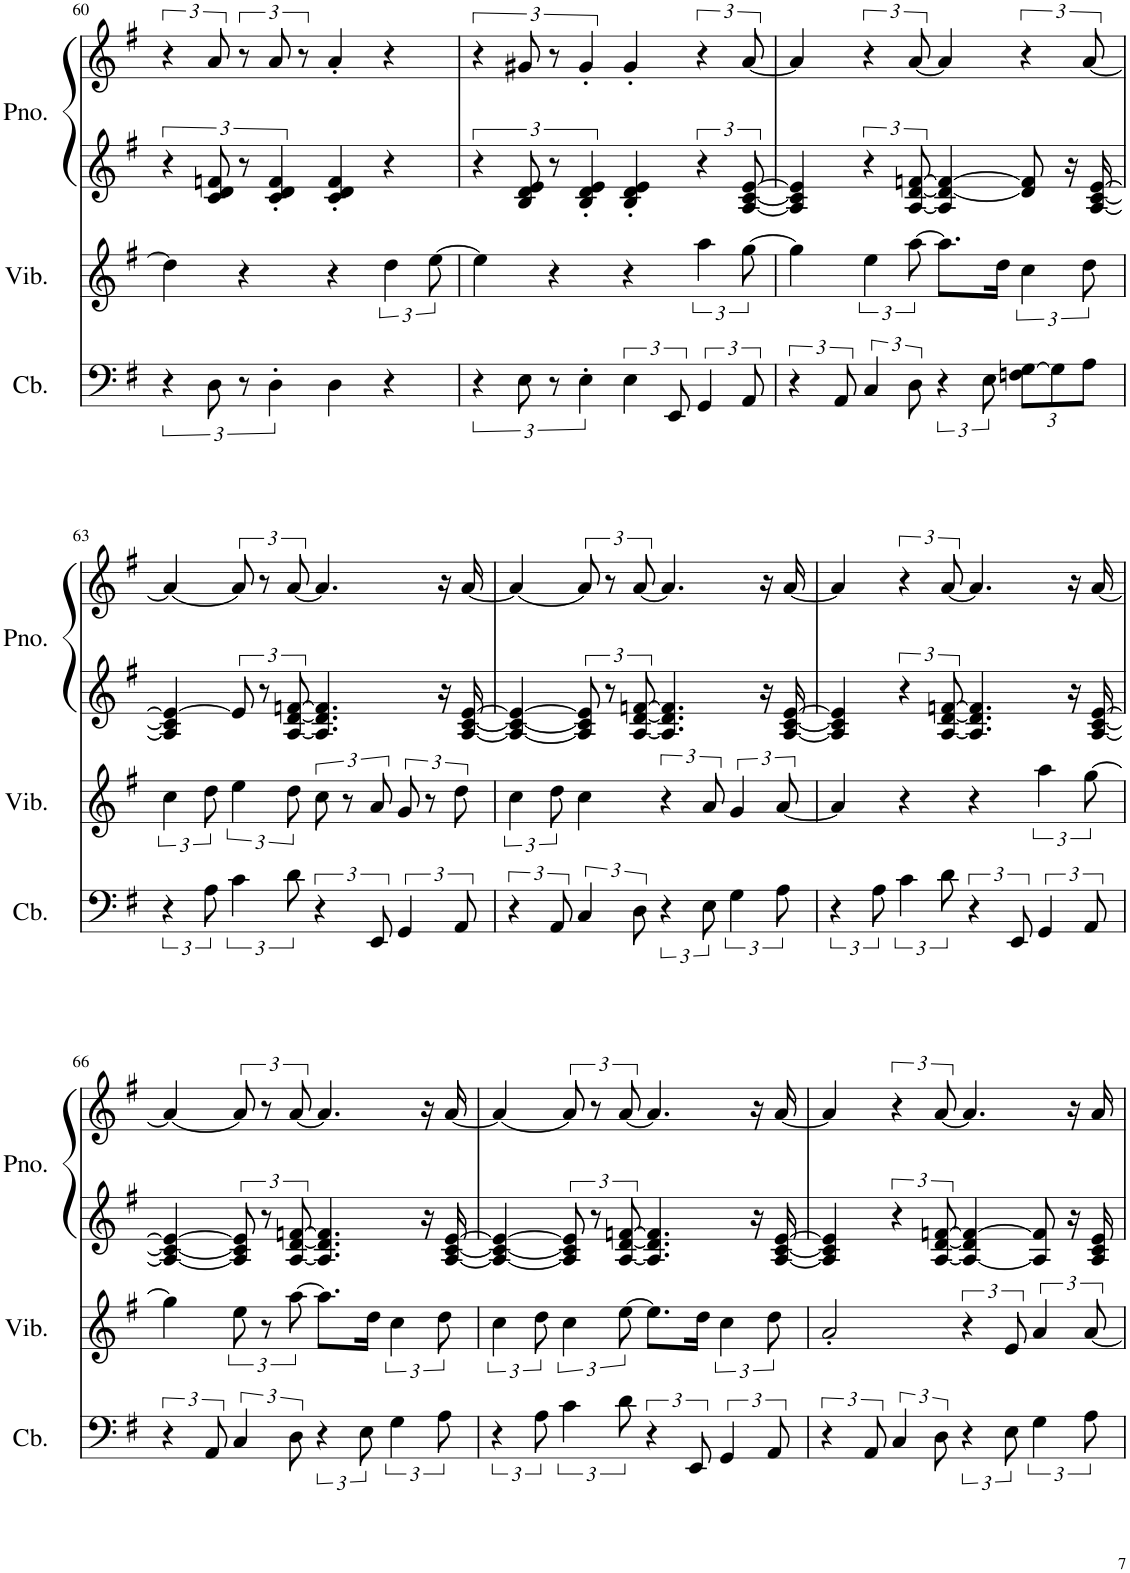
**kern	**kern	**kern	**kern
*part3	*part2	*part1	*part1
*staff4	*staff3	*staff2	*staff1
*I"Contrabass, C4-P33-Bass	*I"Vibraphone, C5-P12-Lead Vocal	*I"Piano, MOON DANCE	*
*I'Cb.	*I'Vib.	*I'Pno.	*
!!LO:PB:g=z
*clefF4	*clefG2	*clefG2	*clefG2
*Trd7c12	*	*	*
*k[f#]	*k[f#]	*k[f#]	*k[f#]
*M4/4	*M4/4	*M4/4	*M4/4
=60	=60	=60	=60
6r	4dd\]	6r	6r
12D\	.	12c/ 12d/ 12fn/	12a/
12r	4r	12r	12r
6D'\	.	6c/' 6d/' 6f/'	12a/
.	.	.	12r
4D\	4r	4c/' 4d/' 4f/'	4a'/
4r	6dd\	4r	4r
.	[12ee\	.	.
=61	=61	=61	=61
6r	4ee\]	6r	6r
12E\	.	12B/ 12d/ 12e/	12g#X/
12r	4r	12r	12r
6E'\	.	6B/' 6d/' 6e/'	6g#'/
6E\	4r	4B/' 4d/' 4e/'	4g#'/
12EE/	.	.	.
6GG/	6aa\	6r	6r
12AA/	[12gg\	[12A/ [12c/ [12e/	[12a/
=62	=62	=62	=62
6r	4gg\]	4A/] 4c/] 4e/]	4a/]
12AA/	.	.	.
6C/	6ee\	6r	6r
12D\	[12aa\	[12A/ [12d/ [12fn/	[12a/
6r	8.aa\L]	4A/] 4d/_ 4f/_	4a/]
12E\	.	.	.
.	16dd\Jk	.	.
*Xbrackettup	*	*	*
12Fn\ [12G\L	6cc\	8d/] 8f/]	6r
12G\]	.	.	.
.	.	16r	.
12A\J	12dd\	.	[12a/
.	.	[16A/ [16c/ [16e/	.
!!LO:LB:g=z
=63	=63	=63	=63
*brackettup	*	*	*
6r	6cc\	4A/] 4c/] 4e/_	4a/_
12A\	12dd\	.	.
6c\	6ee\	12e/]	12a/]
.	.	12r	12r
12d\	12dd\	[12A/ [12d/ [12fn/	[12a/
6r	12cc\	4.A/] 4.d/] 4.f/]	4.a/]
.	12r	.	.
12EE/	12a/	.	.
6GG/	12g/	.	.
.	12r	.	.
.	.	16r	16r
12AA/	12dd\	.	.
.	.	[16A/ [16c/ [16e/	[16a/
=64	=64	=64	=64
6r	6cc\	4A/_ 4c/_ 4e/_	4a/_
12AA/	12dd\	.	.
6C/	4cc\	12A/] 12c/] 12e/]	12a/]
.	.	12r	12r
12D\	.	[12A/ [12d/ [12fn/	[12a/
6r	6r	4.A/] 4.d/] 4.f/]	4.a/]
12E\	12a/	.	.
6G\	6g/	.	.
.	.	16r	16r
12A\	[12a/	.	.
.	.	[16A/ [16c/ [16e/	[16a/
=65	=65	=65	=65
6r	4a/]	4A/] 4c/] 4e/]	4a/]
12A\	.	.	.
6c\	4r	6r	6r
12d\	.	[12A/ [12d/ [12fn/	[12a/
6r	4r	4.A/] 4.d/] 4.f/]	4.a/]
12EE/	.	.	.
6GG/	6aa\	.	.
.	.	16r	16r
12AA/	[12gg\	.	.
.	.	[16A/ [16c/ [16e/	[16a/
!!LO:LB:g=z
=66	=66	=66	=66
6r	4gg\]	4A/_ 4c/_ 4e/_	4a/_
12AA/	.	.	.
6C/	12ee\	12A/] 12c/] 12e/]	12a/]
.	12r	12r	12r
12D\	[12aa\	[12A/ [12d/ [12fn/	[12a/
6r	8.aa\L]	4.A/] 4.d/] 4.f/]	4.a/]
12E\	.	.	.
.	16dd\Jk	.	.
6G\	6cc\	.	.
.	.	16r	16r
12A\	12dd\	.	.
.	.	[16A/ [16c/ [16e/	[16a/
=67	=67	=67	=67
6r	6cc\	4A/_ 4c/_ 4e/_	4a/_
12A\	12dd\	.	.
6c\	6cc\	12A/] 12c/] 12e/]	12a/]
.	.	12r	12r
12d\	[12ee\	[12A/ [12d/ [12fn/	[12a/
6r	8.ee\L]	4.A/] 4.d/] 4.f/]	4.a/]
12EE/	.	.	.
.	16dd\Jk	.	.
6GG/	6cc\	.	.
.	.	16r	16r
12AA/	12dd\	.	.
.	.	[16A/ [16c/ [16e/	[16a/
=68	=68	=68	=68
6r	2a'/	4A/] 4c/] 4e/]	4a/]
12AA/	.	.	.
6C/	.	6r	6r
12D\	.	[12A/ [12d/ [12fn/	[12a/
6r	6r	4A/_ 4d/] 4f/_	4.a/]
12E\	12e/	.	.
6G\	6a/	8A/] 8f/]	.
.	.	16r	16r
12A\	[12a/	.	.
.	.	16A/ 16c/ 16e/	16a/
=	=	=	=
*-	*-	*-	*-
